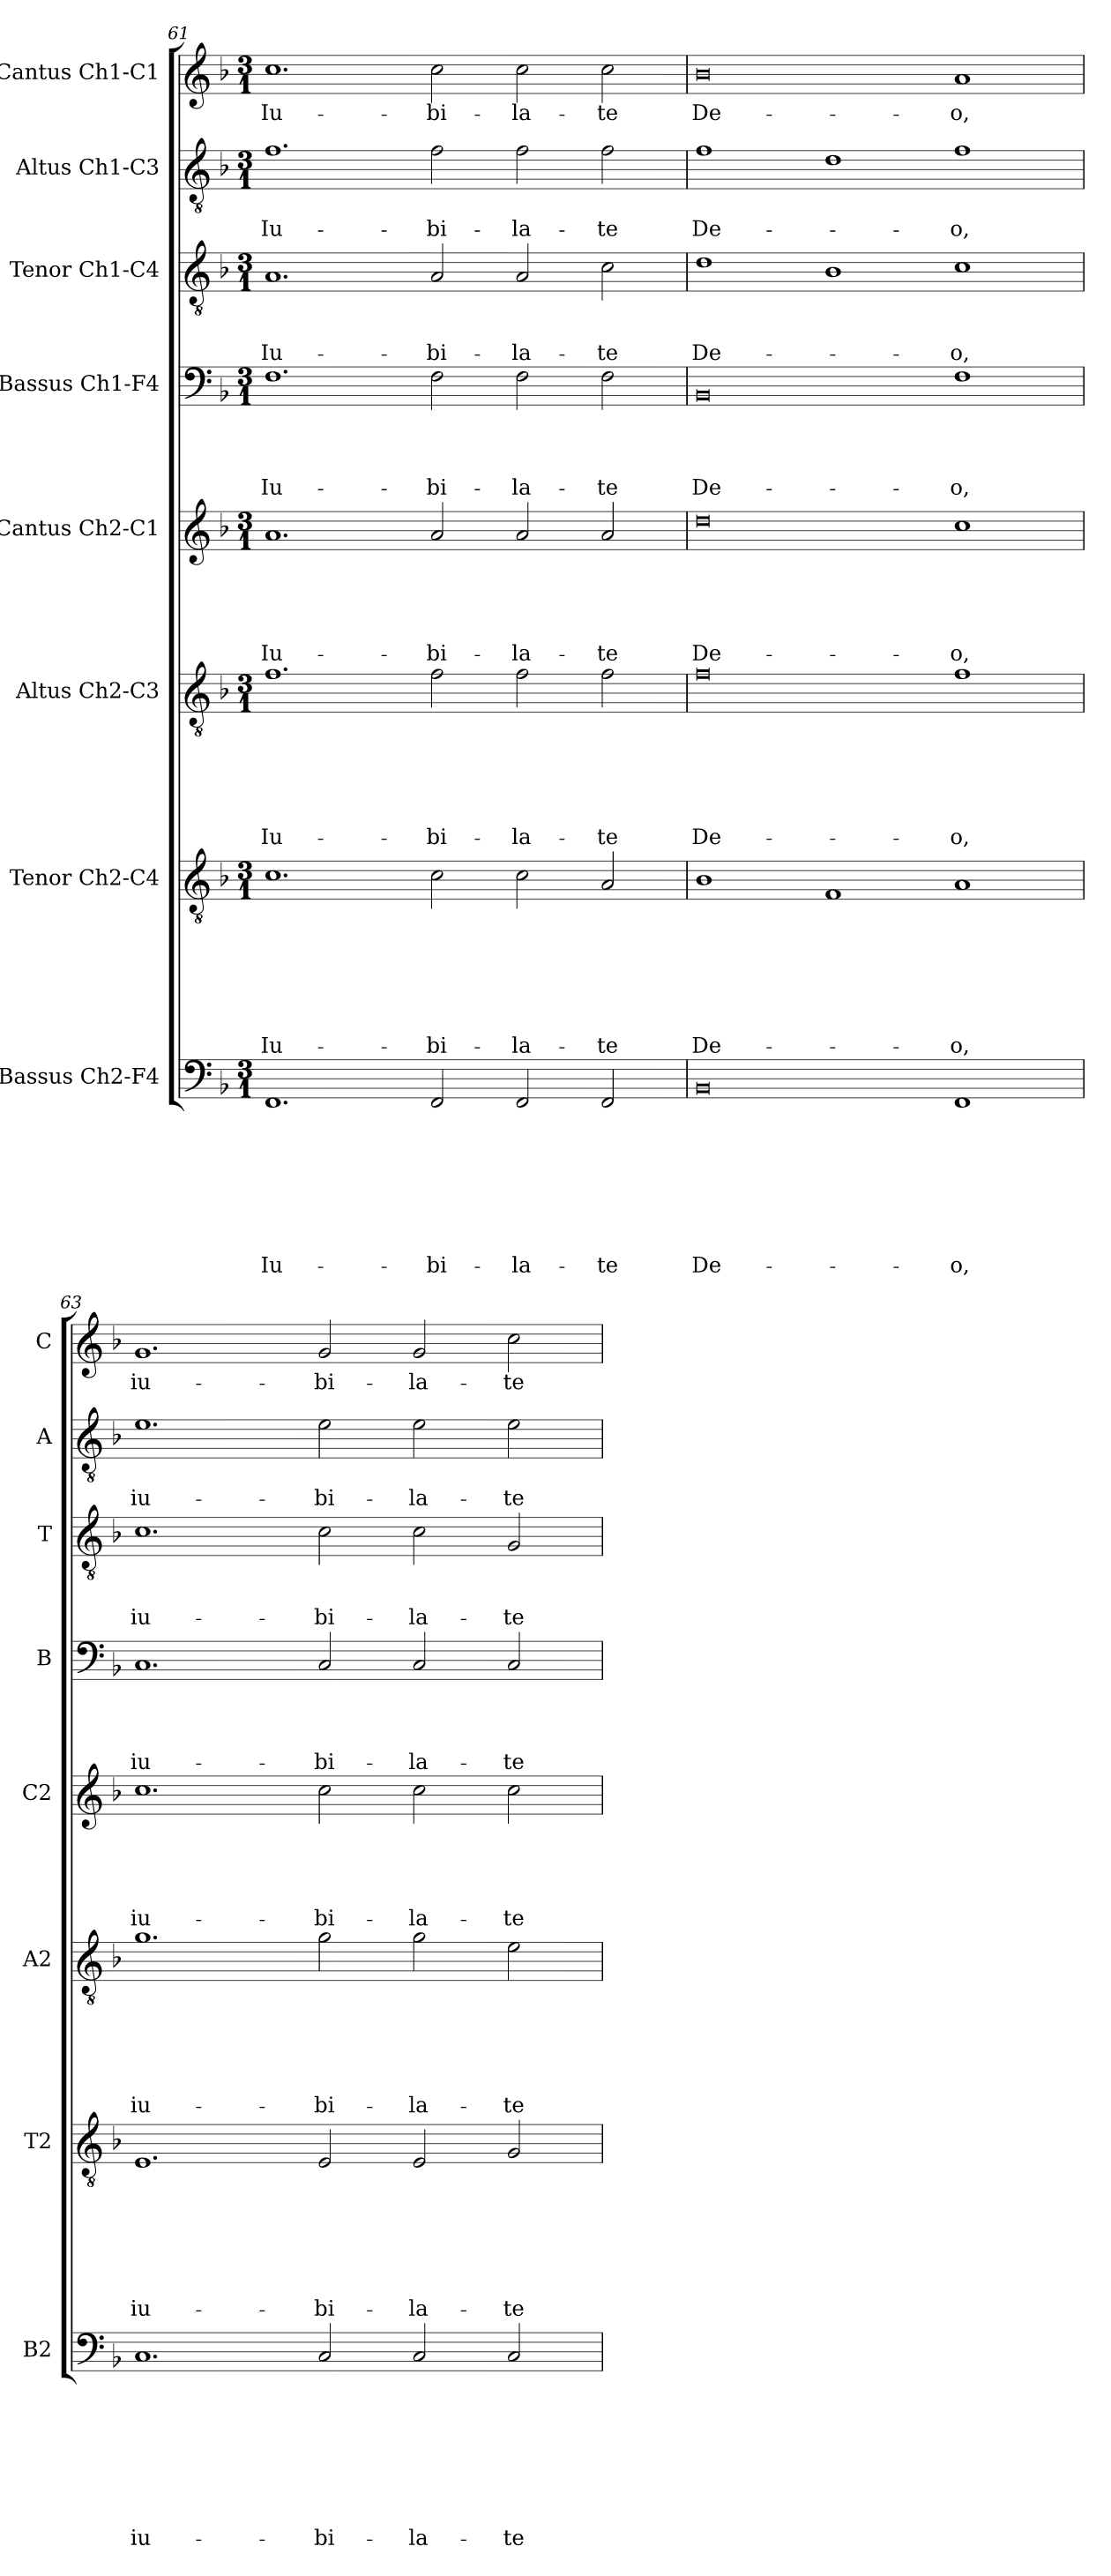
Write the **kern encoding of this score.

**kern	**text	**text	**text	**text	**text	**text	**text	**text	**kern	**text	**text	**text	**text	**text	**text	**text	**kern	**text	**text	**text	**text	**text	**text	**kern	**text	**text	**text	**text	**text	**kern	**text	**text	**text	**text	**kern	**text	**text	**text	**kern	**text	**text	**kern	**text
*part8	*part8	*part8	*part8	*part8	*part8	*part8	*part8	*part8	*part7	*part7	*part7	*part7	*part7	*part7	*part7	*part7	*part6	*part6	*part6	*part6	*part6	*part6	*part6	*part5	*part5	*part5	*part5	*part5	*part5	*part4	*part4	*part4	*part4	*part4	*part3	*part3	*part3	*part3	*part2	*part2	*part2	*part1	*part1
*staff8	*staff8	*staff8	*staff8	*staff8	*staff8	*staff8	*staff8	*staff8	*staff7	*staff7	*staff7	*staff7	*staff7	*staff7	*staff7	*staff7	*staff6	*staff6	*staff6	*staff6	*staff6	*staff6	*staff6	*staff5	*staff5	*staff5	*staff5	*staff5	*staff5	*staff4	*staff4	*staff4	*staff4	*staff4	*staff3	*staff3	*staff3	*staff3	*staff2	*staff2	*staff2	*staff1	*staff1
*I"Bassus Ch2-F4	*	*	*	*	*	*	*	*	*I"Tenor Ch2-C4	*	*	*	*	*	*	*	*I"Altus Ch2-C3	*	*	*	*	*	*	*I"Cantus Ch2-C1	*	*	*	*	*	*I"Bassus Ch1-F4	*	*	*	*	*I"Tenor Ch1-C4	*	*	*	*I"Altus Ch1-C3	*	*	*I"Cantus Ch1-C1	*
*I'B2	*	*	*	*	*	*	*	*	*I'T2	*	*	*	*	*	*	*	*I'A2	*	*	*	*	*	*	*I'C2	*	*	*	*	*	*I'B	*	*	*	*	*I'T	*	*	*	*I'A	*	*	*I'C	*
*clefF4	*	*	*	*	*	*	*	*	*clefGv2	*	*	*	*	*	*	*	*clefGv2	*	*	*	*	*	*	*clefG2	*	*	*	*	*	*clefF4	*	*	*	*	*clefGv2	*	*	*	*clefGv2	*	*	*clefG2	*
*k[b-]	*	*	*	*	*	*	*	*	*k[b-]	*	*	*	*	*	*	*	*k[b-]	*	*	*	*	*	*	*k[b-]	*	*	*	*	*	*k[b-]	*	*	*	*	*k[b-]	*	*	*	*k[b-]	*	*	*k[b-]	*
*F:	*	*	*	*	*	*	*	*	*F:	*	*	*	*	*	*	*	*F:	*	*	*	*	*	*	*F:	*	*	*	*	*	*F:	*	*	*	*	*F:	*	*	*	*F:	*	*	*F:	*
*M3/1	*	*	*	*	*	*	*	*	*M3/1	*	*	*	*	*	*	*	*M3/1	*	*	*	*	*	*	*M3/1	*	*	*	*	*	*M3/1	*	*	*	*	*M3/1	*	*	*	*M3/1	*	*	*M3/1	*
=61	=61	=61	=61	=61	=61	=61	=61	=61	=61	=61	=61	=61	=61	=61	=61	=61	=61	=61	=61	=61	=61	=61	=61	=61	=61	=61	=61	=61	=61	=61	=61	=61	=61	=61	=61	=61	=61	=61	=61	=61	=61	=61	=61
!	!	!	!	!	!	!	!	!LO:LY:b	!	!	!	!	!	!	!	!LO:LY:b	!	!	!	!	!	!	!LO:LY:b	!	!	!	!	!	!LO:LY:b	!	!	!	!	!LO:LY:b	!	!	!	!LO:LY:b	!	!	!LO:LY:b	!	!LO:LY:b
1.FF	.	.	.	.	.	.	.	Iu-	1.c	.	.	.	.	.	.	Iu-	1.f	.	.	.	.	.	Iu-	1.a	.	.	.	.	Iu-	1.F	.	.	.	Iu-	1.A	.	.	Iu-	1.f	.	Iu-	1.cc	Iu-
!	!	!	!	!	!	!	!	!LO:LY:b	!	!	!	!	!	!	!	!LO:LY:b	!	!	!	!	!	!	!LO:LY:b	!	!	!	!	!	!LO:LY:b	!	!	!	!	!LO:LY:b	!	!	!	!LO:LY:b	!	!	!LO:LY:b	!	!LO:LY:b
2FF/	.	.	.	.	.	.	.	-bi-	2c\	.	.	.	.	.	.	-bi-	2f\	.	.	.	.	.	-bi-	2a/	.	.	.	.	-bi-	2F\	.	.	.	-bi-	2A/	.	.	-bi-	2f\	.	-bi-	2cc\	-bi-
!	!	!	!	!	!	!	!	!LO:LY:b	!	!	!	!	!	!	!	!LO:LY:b	!	!	!	!	!	!	!LO:LY:b	!	!	!	!	!	!LO:LY:b	!	!	!	!	!LO:LY:b	!	!	!	!LO:LY:b	!	!	!LO:LY:b	!	!LO:LY:b
2FF/	.	.	.	.	.	.	.	-la-	2c\	.	.	.	.	.	.	-la-	2f\	.	.	.	.	.	-la-	2a/	.	.	.	.	-la-	2F\	.	.	.	-la-	2A/	.	.	-la-	2f\	.	-la-	2cc\	-la-
!	!	!	!	!	!	!	!	!LO:LY:b	!	!	!	!	!	!	!	!LO:LY:b	!	!	!	!	!	!	!LO:LY:b	!	!	!	!	!	!LO:LY:b	!	!	!	!	!LO:LY:b	!	!	!	!LO:LY:b	!	!	!LO:LY:b	!	!LO:LY:b
2FF/	.	.	.	.	.	.	.	-te	2A/	.	.	.	.	.	.	-te	2f\	.	.	.	.	.	-te	2a/	.	.	.	.	-te	2F\	.	.	.	-te	2c\	.	.	-te	2f\	.	-te	2cc\	-te
!!LO:PB:g=z
=62	=62	=62	=62	=62	=62	=62	=62	=62	=62	=62	=62	=62	=62	=62	=62	=62	=62	=62	=62	=62	=62	=62	=62	=62	=62	=62	=62	=62	=62	=62	=62	=62	=62	=62	=62	=62	=62	=62	=62	=62	=62	=62	=62
!	!	!	!	!	!	!	!	!LO:LY:b	!	!	!	!	!	!	!	!LO:LY:b	!	!	!	!	!	!	!LO:LY:b	!	!	!	!	!	!LO:LY:b	!	!	!	!	!LO:LY:b	!	!	!	!LO:LY:b	!	!	!LO:LY:b	!	!LO:LY:b
0BB-	.	.	.	.	.	.	.	De-	1B-	.	.	.	.	.	.	De-	0f	.	.	.	.	.	De-	0dd	.	.	.	.	De-	0BB-	.	.	.	De-	1d	.	.	De-	1f	.	De-	0b-	De-
.	.	.	.	.	.	.	.	.	1F	.	.	.	.	.	.	.	.	.	.	.	.	.	.	.	.	.	.	.	.	.	.	.	.	.	1B-	.	.	.	1d	.	.	.	.
!	!	!	!	!	!	!	!	!LO:LY:b	!	!	!	!	!	!	!	!LO:LY:b	!	!	!	!	!	!	!LO:LY:b	!	!	!	!	!	!LO:LY:b	!	!	!	!	!LO:LY:b	!	!	!	!LO:LY:b	!	!	!LO:LY:b	!	!LO:LY:b
1FF	.	.	.	.	.	.	.	-o,	1A	.	.	.	.	.	.	-o,	1f	.	.	.	.	.	-o,	1cc	.	.	.	.	-o,	1F	.	.	.	-o,	1c	.	.	-o,	1f	.	-o,	1a	-o,
=63	=63	=63	=63	=63	=63	=63	=63	=63	=63	=63	=63	=63	=63	=63	=63	=63	=63	=63	=63	=63	=63	=63	=63	=63	=63	=63	=63	=63	=63	=63	=63	=63	=63	=63	=63	=63	=63	=63	=63	=63	=63	=63	=63
!	!	!	!	!	!	!	!	!LO:LY:b	!	!	!	!	!	!	!	!LO:LY:b	!	!	!	!	!	!	!LO:LY:b	!	!	!	!	!	!LO:LY:b	!	!	!	!	!LO:LY:b	!	!	!	!LO:LY:b	!	!	!LO:LY:b	!	!LO:LY:b
1.C	.	.	.	.	.	.	.	iu-	1.E	.	.	.	.	.	.	iu-	1.g	.	.	.	.	.	iu-	1.cc	.	.	.	.	iu-	1.C	.	.	.	iu-	1.c	.	.	iu-	1.e	.	iu-	1.g	iu-
!	!	!	!	!	!	!	!	!LO:LY:b	!	!	!	!	!	!	!	!LO:LY:b	!	!	!	!	!	!	!LO:LY:b	!	!	!	!	!	!LO:LY:b	!	!	!	!	!LO:LY:b	!	!	!	!LO:LY:b	!	!	!LO:LY:b	!	!LO:LY:b
2C/	.	.	.	.	.	.	.	-bi-	2E/	.	.	.	.	.	.	-bi-	2g\	.	.	.	.	.	-bi-	2cc\	.	.	.	.	-bi-	2C/	.	.	.	-bi-	2c\	.	.	-bi-	2e\	.	-bi-	2g/	-bi-
!	!	!	!	!	!	!	!	!LO:LY:b	!	!	!	!	!	!	!	!LO:LY:b	!	!	!	!	!	!	!LO:LY:b	!	!	!	!	!	!LO:LY:b	!	!	!	!	!LO:LY:b	!	!	!	!LO:LY:b	!	!	!LO:LY:b	!	!LO:LY:b
2C/	.	.	.	.	.	.	.	-la-	2E/	.	.	.	.	.	.	-la-	2g\	.	.	.	.	.	-la-	2cc\	.	.	.	.	-la-	2C/	.	.	.	-la-	2c\	.	.	-la-	2e\	.	-la-	2g/	-la-
!	!	!	!	!	!	!	!	!LO:LY:b	!	!	!	!	!	!	!	!LO:LY:b	!	!	!	!	!	!	!LO:LY:b	!	!	!	!	!	!LO:LY:b	!	!	!	!	!LO:LY:b	!	!	!	!LO:LY:b	!	!	!LO:LY:b	!	!LO:LY:b
2C/	.	.	.	.	.	.	.	-te	2G/	.	.	.	.	.	.	-te	2e\	.	.	.	.	.	-te	2cc\	.	.	.	.	-te	2C/	.	.	.	-te	2G/	.	.	-te	2e\	.	-te	2cc\	-te
=	=	=	=	=	=	=	=	=	=	=	=	=	=	=	=	=	=	=	=	=	=	=	=	=	=	=	=	=	=	=	=	=	=	=	=	=	=	=	=	=	=	=	=
*-	*-	*-	*-	*-	*-	*-	*-	*-	*-	*-	*-	*-	*-	*-	*-	*-	*-	*-	*-	*-	*-	*-	*-	*-	*-	*-	*-	*-	*-	*-	*-	*-	*-	*-	*-	*-	*-	*-	*-	*-	*-	*-	*-
